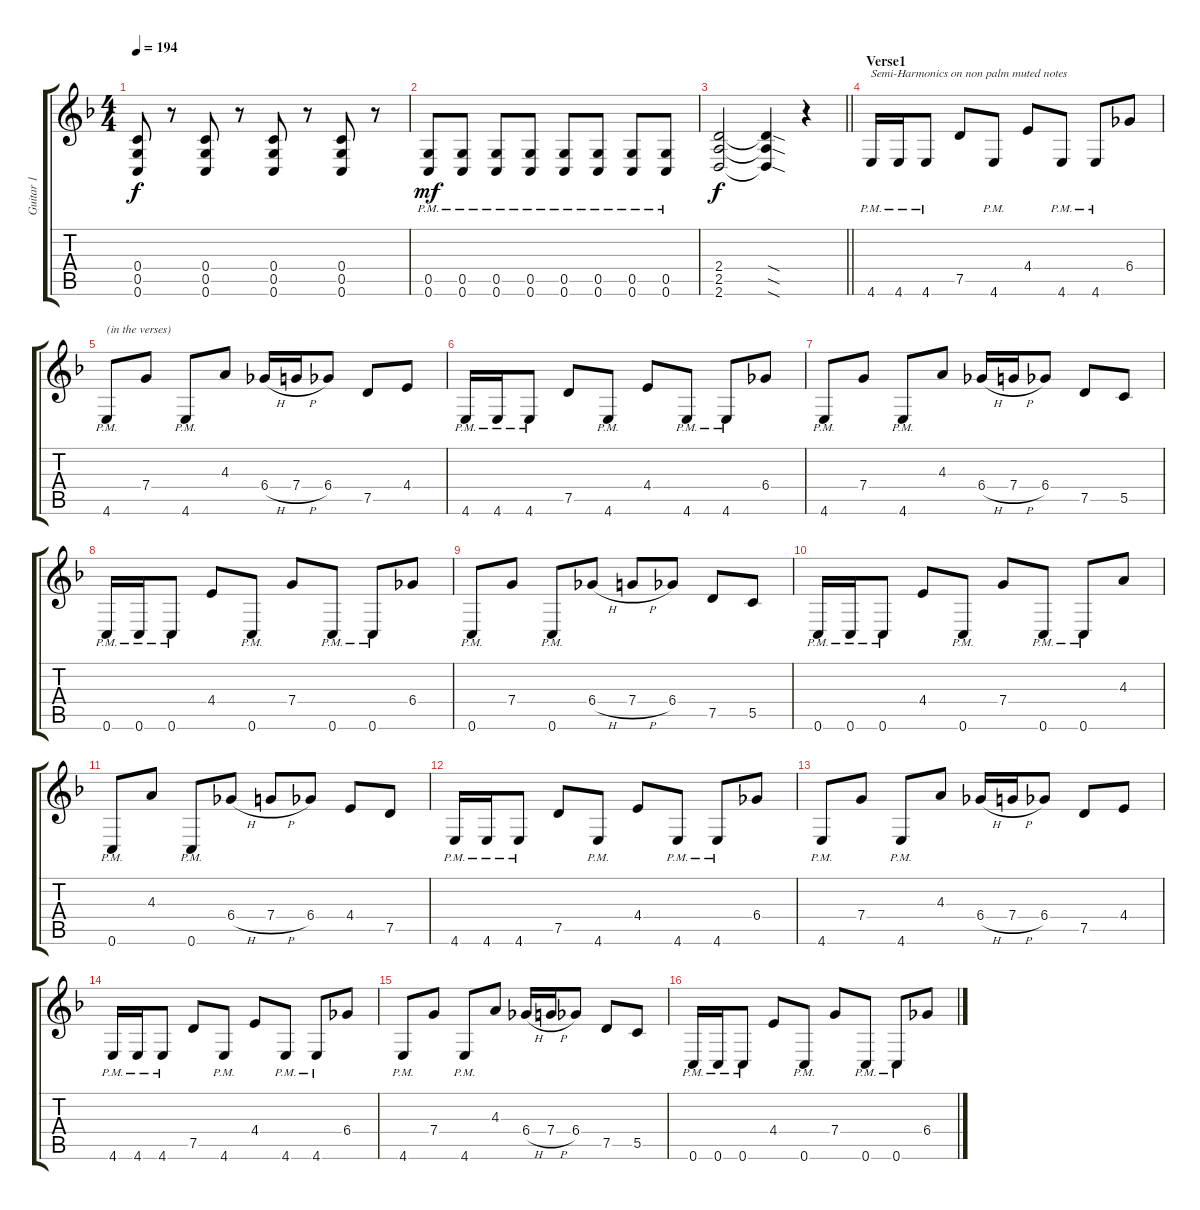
\track ("Guitar 1" "Guitar 1") {instrument distortionguitar}
\staff {score tabs}
\tuning (D4 A3 F3 C3 G2 C2) {hide}
\ts (4 4)
\tempo 194
\clef g2
\ks f
(0.4 0.5 0.6).8{dy f} r.8 (0.4 0.5 0.6).8 r.8 (0.4 0.5 0.6).8 r.8 (0.4 0.5 0.6).8 r.8 |
(0.5{pm} 0.6{pm}).8{dy mf} (0.5{pm} 0.6{pm}).8 (0.5{pm} 0.6{pm}).8 (0.5{pm} 0.6{pm}).8 (0.5{pm} 0.6{pm}).8 (0.5{pm} 0.6{pm}).8 (0.5{pm} 0.6{pm}).8 (0.5{pm} 0.6{pm}).8 |
\barLineRight lightlight
(2.4 2.5 2.6).2{dy f} (2.4{sod t} 2.5{sod t} 2.6{sod t}).4 r.4 |
\section ("" "Verse1")
4.6{pm}.16{txt "Semi-Harmonics on non palm muted notes"} 4.6{pm}.16 4.6{pm}.8 7.5.8 4.6{pm}.8 4.4.8 4.6{pm}.8 4.6{pm}.8 6.4.8 |
4.6{pm}.8{txt "(in the verses)"} 7.4.8 4.6{pm}.8 4.3.8 6.4{h}.16 7.4{h}.16 6.4.8 7.5.8 4.4.8 |
4.6{pm}.16 4.6{pm}.16 4.6{pm}.8 7.5.8 4.6{pm}.8 4.4.8 4.6{pm}.8 4.6{pm}.8 6.4.8 |
4.6{pm}.8 7.4.8 4.6{pm}.8 4.3.8 6.4{h}.16 7.4{h}.16 6.4.8 7.5.8 5.5.8 |
0.6{pm}.16 0.6{pm}.16 0.6{pm}.8 4.4.8 0.6{pm}.8 7.4.8 0.6{pm}.8 0.6{pm}.8 6.4.8 |
0.6{pm}.8 7.4.8 0.6{pm}.8 6.4{h}.8 7.4{h}.8 6.4.8 7.5.8 5.5.8 |
0.6{pm}.16 0.6{pm}.16 0.6{pm}.8 4.4.8 0.6{pm}.8 7.4.8 0.6{pm}.8 0.6{pm}.8 4.3.8 |
0.6{pm}.8 4.3.8 0.6{pm}.8 6.4{h}.8 7.4{h}.8 6.4.8 4.4.8 7.5.8 |
4.6{pm}.16 4.6{pm}.16 4.6{pm}.8 7.5.8 4.6{pm}.8 4.4.8 4.6{pm}.8 4.6{pm}.8 6.4.8 |
4.6{pm}.8 7.4.8 4.6{pm}.8 4.3.8 6.4{h}.16 7.4{h}.16 6.4.8 7.5.8 4.4.8 |
4.6{pm}.16 4.6{pm}.16 4.6{pm}.8 7.5.8 4.6{pm}.8 4.4.8 4.6{pm}.8 4.6{pm}.8 6.4.8 |
4.6{pm}.8 7.4.8 4.6{pm}.8 4.3.8 6.4{h}.16 7.4{h}.16 6.4.8 7.5.8 5.5.8 |
0.6{pm}.16 0.6{pm}.16 0.6{pm}.8 4.4.8 0.6{pm}.8 7.4.8 0.6{pm}.8 0.6{pm}.8 6.4.8
